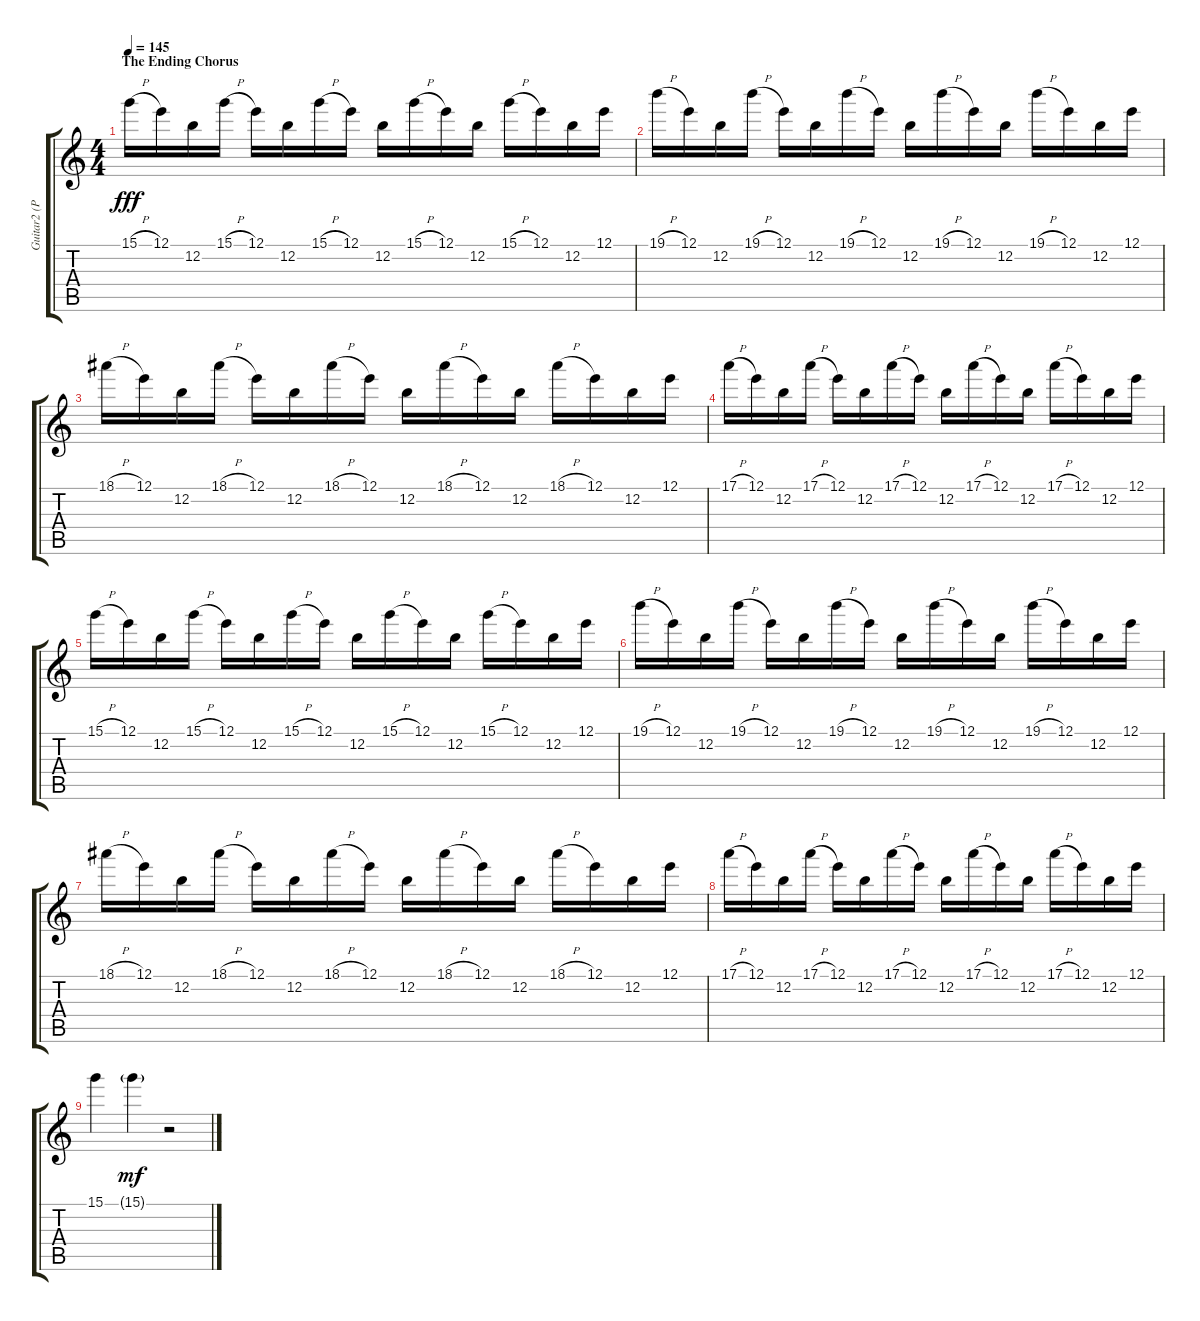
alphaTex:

\track ("Guitar2 (Pitrelli)" "Guitar2 (P") {instrument distortionguitar}
\staff {score tabs}
\tuning (E4 B3 G3 D3 A2 E2) {hide}
\ts (4 4)
\section ("" "The Ending Chorus")
\tempo 145
\clef g2
\ks c
15.1{h}.16{dy fff volume 15 instrument overdrivenguitar} 12.1.16 12.2.16 15.1{h}.16 12.1.16 12.2.16 15.1{h}.16 12.1.16 12.2.16 15.1{h}.16 12.1.16 12.2.16 15.1{h}.16 12.1.16 12.2.16 12.1.16 |
19.1{h}.16 12.1.16 12.2.16 19.1{h}.16 12.1.16 12.2.16 19.1{h}.16 12.1.16 12.2.16 19.1{h}.16 12.1.16 12.2.16 19.1{h}.16 12.1.16 12.2.16 12.1.16 |
18.1{h}.16 12.1.16 12.2.16 18.1{h}.16 12.1.16 12.2.16 18.1{h}.16 12.1.16 12.2.16 18.1{h}.16 12.1.16 12.2.16 18.1{h}.16 12.1.16 12.2.16 12.1.16 |
17.1{h}.16 12.1.16 12.2.16 17.1{h}.16 12.1.16 12.2.16 17.1{h}.16 12.1.16 12.2.16 17.1{h}.16 12.1.16 12.2.16 17.1{h}.16 12.1.16 12.2.16 12.1.16 |
15.1{h}.16 12.1.16 12.2.16 15.1{h}.16 12.1.16 12.2.16 15.1{h}.16 12.1.16 12.2.16 15.1{h}.16 12.1.16 12.2.16 15.1{h}.16 12.1.16 12.2.16 12.1.16 |
19.1{h}.16 12.1.16 12.2.16 19.1{h}.16 12.1.16 12.2.16 19.1{h}.16 12.1.16 12.2.16 19.1{h}.16 12.1.16 12.2.16 19.1{h}.16 12.1.16 12.2.16 12.1.16 |
18.1{h}.16 12.1.16 12.2.16 18.1{h}.16 12.1.16 12.2.16 18.1{h}.16 12.1.16 12.2.16 18.1{h}.16 12.1.16 12.2.16 18.1{h}.16 12.1.16 12.2.16 12.1.16 |
17.1{h}.16 12.1.16 12.2.16 17.1{h}.16 12.1.16 12.2.16 17.1{h}.16 12.1.16 12.2.16 17.1{h}.16 12.1.16 12.2.16 17.1{h}.16 12.1.16 12.2.16 12.1.16 |
15.1.4 15.1{g}.4{dy mf} r.2
